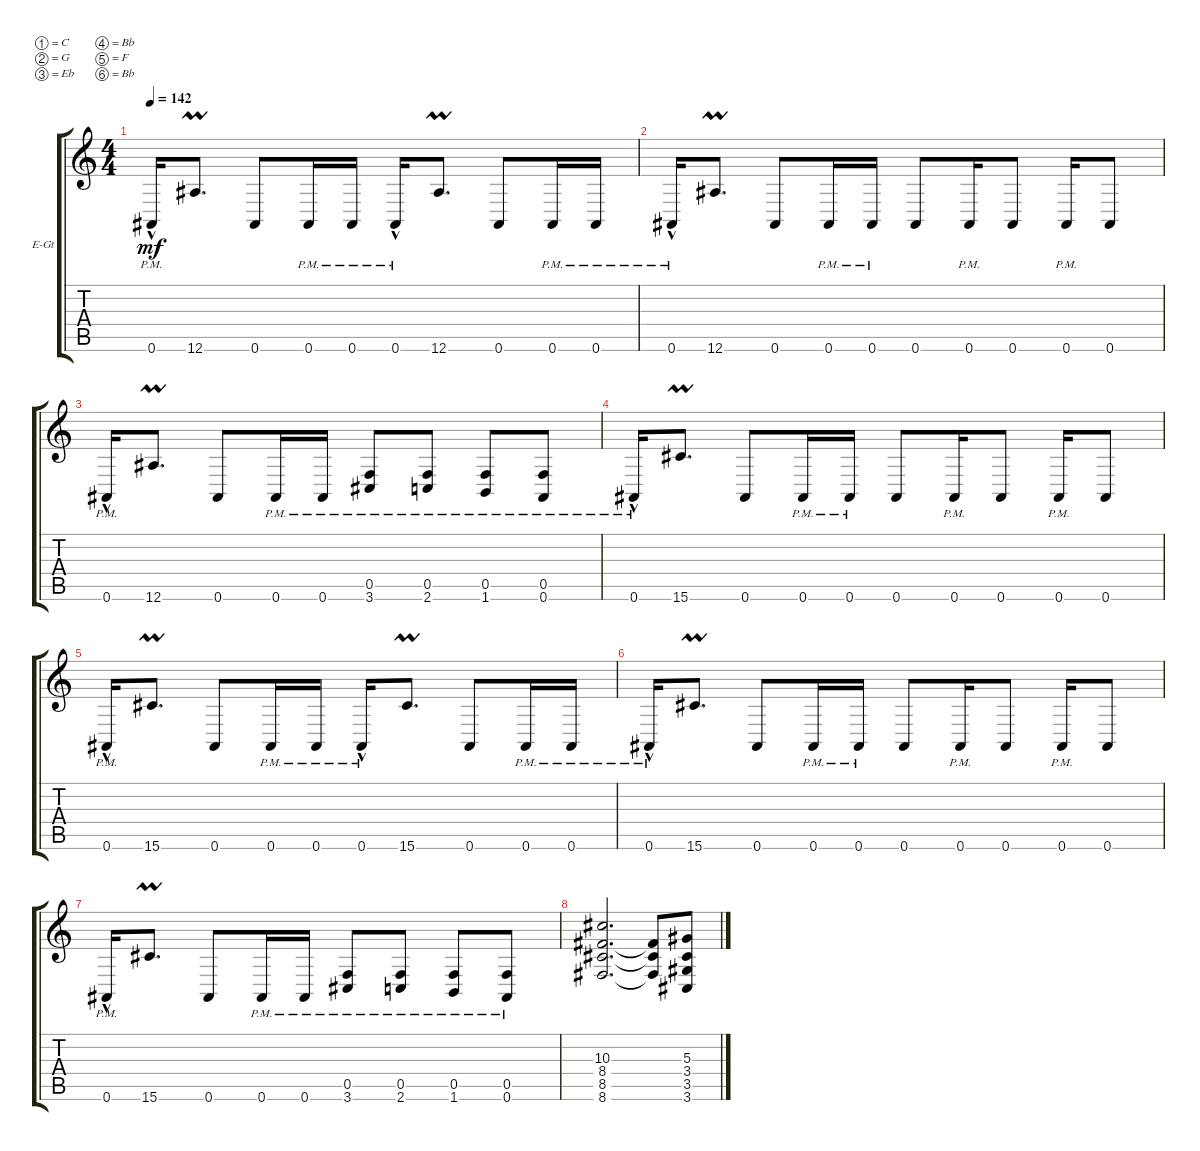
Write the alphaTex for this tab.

\defaultSystemsLayout 4
\bracketExtendMode groupsimilarinstruments
\firstSystemTrackNameOrientation horizontal
\otherSystemsTrackNameOrientation horizontal
\track ("Guitar 2" "E-Gt") {instrument distortionguitar}
\staff {score tabs}
\tuning (C4 G3 Eb3 Bb2 F2 Bb1)
\ts (4 4)
\tempo 142
\clef g2
\scale
0.333333
\ks c
0.6{hac pm}.16{dy mf} 12.6{umordent}.8{d} 0.6.8 0.6{pm}.16 0.6{pm}.16 0.6{hac pm}.16 12.6{umordent}.8{d} 0.6.8 0.6{pm}.16 0.6{pm}.16 |
\scale
0.333333 0.6{hac pm}.16 12.6{umordent}.8{d} 0.6.8 0.6{pm}.16 0.6{pm}.16 0.6.8 0.6{pm}.16 0.6.8 0.6{pm}.16 0.6.8 |
\scale
0.333333 0.6{hac pm}.16 12.6{umordent}.8{d} 0.6.8 0.6{pm}.16 0.6{pm}.16 (3.6{pm} 0.5{pm}).8 (2.6{pm} 0.5{pm}).8 (0.5{pm} 1.6{pm}).8 (0.5{pm} 0.6{pm}).8 |
\scale
0.333333 0.6{hac pm}.16 15.6{umordent}.8{d} 0.6.8 0.6{pm}.16 0.6{pm}.16 0.6.8 0.6{pm}.16 0.6.8 0.6{pm}.16 0.6.8 |
\scale
0.333333 0.6{hac pm}.16 15.6{umordent}.8{d} 0.6.8 0.6{pm}.16 0.6{pm}.16 0.6{hac pm}.16 15.6{umordent}.8{d} 0.6.8 0.6{pm}.16 0.6{pm}.16 |
\scale
0.333333 0.6{hac pm}.16 15.6{umordent}.8{d} 0.6.8 0.6{pm}.16 0.6{pm}.16 0.6.8 0.6{pm}.16 0.6.8 0.6{pm}.16 0.6.8 |
\scale
0.333333 0.6{hac pm}.16 15.6{umordent}.8{d} 0.6.8 0.6{pm}.16 0.6{pm}.16 (3.6{pm} 0.5{pm}).8 (2.6{pm} 0.5{pm}).8 (0.5{pm} 1.6{pm}).8 (0.5{pm} 0.6{pm}).8 |
\scale
0.333333 (8.4 8.5 8.6 10.3).2{d} (8.6{t} 8.5{t} 8.4{t}).8 (3.4 3.5 3.6 5.3).8
